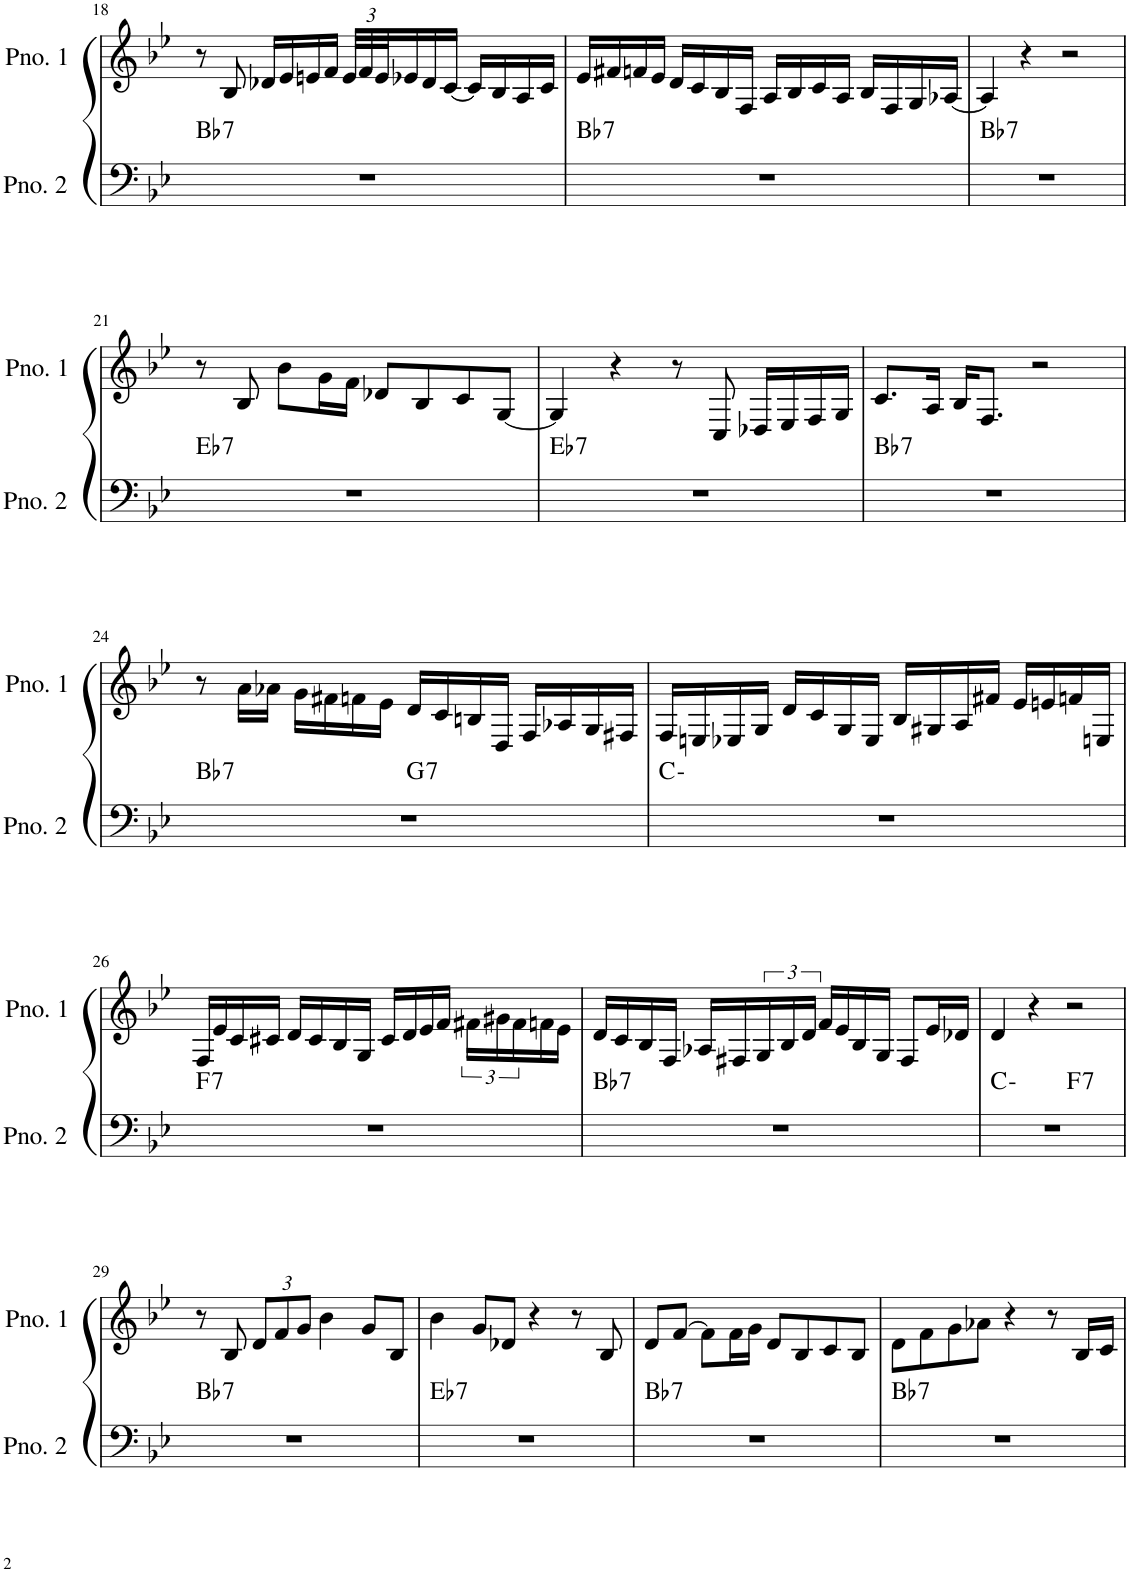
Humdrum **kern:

**kern	**harte	**kern
*part2	*part2	*part1
*staff2	*	*staff1
*I"ピアノ 2	*	*I"ピアノ 1
!!LO:PB:g=z
*clefF4	*	*clefG2
*k[b-e-]	*	*k[b-e-]
*M4/4	*	*M4/4
=18	=18	=18
!	!LO:H:kt=7	!
1r	Bb:7	8r
.	.	8B-/
.	.	16d-X/LL
.	.	16e-/
.	.	16en/
.	.	16f/JJ
*	*	*Xbrackettup
.	.	48e/LLL
.	.	48f/
.	.	48e/J
.	.	16e-X/
.	.	16d-/
.	.	[16c/JJ
.	.	16c/LL]
.	.	16B-/
.	.	16A/
.	.	16c/JJ
=19	=19	=19
!	!LO:H:kt=7	!
1r	Bb:7	16e-/LL
.	.	16f#X/
.	.	16fn/
.	.	16e-/JJ
.	.	16d/LL
.	.	16c/
.	.	16B-/
.	.	16F/JJ
.	.	16A/LL
.	.	16B-/
.	.	16c/
.	.	16A/JJ
.	.	16B-/LL
.	.	16F/
.	.	16G/
.	.	[16A-X/JJ
=20	=20	=20
!	!LO:H:kt=7	!
1r	Bb:7	4A-/]
.	.	4r
.	.	2r
!!LO:LB:g=z
=21	=21	=21
!	!LO:H:kt=7	!
1r	Eb:7	8r
.	.	8B-/
.	.	8b-\L
.	.	16g\L
.	.	16f\JJ
.	.	8d-X/L
.	.	8B-/
.	.	8c/
.	.	[8G/J
=22	=22	=22
!	!LO:H:kt=7	!
1r	Eb:7	4G/]
.	.	4r
.	.	8r
.	.	8C/
.	.	16D-X/LL
.	.	16E-/
.	.	16F/
.	.	16G/JJ
=23	=23	=23
!	!LO:H:kt=7	!
1r	Bb:7	8.c/L
.	.	16A/Jk
.	.	16B-/KL
.	.	8.F/J
.	.	2r
!!LO:LB:g=z
=24	=24	=24
!	!LO:H:kt=7	!
*^	*	*
1r	2ryy	Bb:7	8r
.	.	.	16a\LL
.	.	.	16a-X\JJ
.	.	.	16g\LL
.	.	.	16f#X\
.	.	.	16fn\
.	.	.	16e-\JJ
!	!	!LO:H:kt=7	!
.	2ryy	G:7	16d/LL
.	.	.	16c/
.	.	.	16Bn/
.	.	.	16D/JJ
.	.	.	16F/LL
.	.	.	16A-X/
.	.	.	16G/
.	.	.	16F#X/JJ
*v	*v	*	*
=25	=25	=25
1r	C:min	16F/LL
.	.	16En/
.	.	16E-X/
.	.	16G/JJ
.	.	16d/LL
.	.	16c/
.	.	16G/
.	.	16E-/JJ
.	.	16B-/LL
.	.	16G#X/
.	.	16A/
.	.	16f#X/JJ
.	.	16e-/LL
.	.	16en/
.	.	16fn/
.	.	16En/JJ
!!LO:LB:g=z
=26	=26	=26
!	!LO:H:kt=7	!
1r	F:7	16F/LL
.	.	16e-/
.	.	16c/
.	.	16c#X/JJ
.	.	16d/LL
.	.	16c#/
.	.	16B-/
.	.	16G/JJ
.	.	16c#/LL
.	.	16d/
.	.	16e-/
.	.	16f/JJ
*	*	*brackettup
.	.	24f#X\LL
.	.	24g#X\
.	.	24f#\
.	.	16fn\
.	.	16e-\JJ
=27	=27	=27
!	!LO:H:kt=7	!
1r	Bb:7	16d/LL
.	.	16c/
.	.	16B-/
.	.	16F/JJ
.	.	16A-X/LL
.	.	16F#X/
.	.	24G/
.	.	24B-/
.	.	24d/JJ
.	.	16f/LL
.	.	16e-/
.	.	16B-/
.	.	16G/JJ
.	.	8F#/L
.	.	16e-/L
.	.	16d-X/JJ
=28	=28	=28
*^	*	*
1r	2ryy	C:min	4d/
.	.	.	4r
!	!	!LO:H:kt=7	!
.	2ryy	F:7	2r
!!LO:LB:g=z
=29	=29	=29	=29
!	!	!LO:H:kt=7	!
*v	*v	*	*
1r	Bb:7	8r
.	.	8B-/
*	*	*Xbrackettup
.	.	12d/L
.	.	12f/
.	.	12g/J
.	.	4b-\
.	.	8g/L
.	.	8B-/J
=30	=30	=30
!	!LO:H:kt=7	!
1r	Eb:7	4b-\
.	.	8g/L
.	.	8d-X/J
.	.	4r
.	.	8r
.	.	8B-/
=31	=31	=31
!	!LO:H:kt=7	!
1r	Bb:7	8d/L
.	.	[8f/J
.	.	8f\L]
.	.	16f\L
.	.	16g\JJ
.	.	8d/L
.	.	8B-/
.	.	8c/
.	.	8B-/J
=32	=32	=32
!	!LO:H:kt=7	!
1r	Bb:7	8d\L
.	.	8f\
.	.	8g\
.	.	8a-X\J
.	.	4r
.	.	8r
.	.	16B-/LL
.	.	16c/JJ
=	=	=
*-	*-	*-
